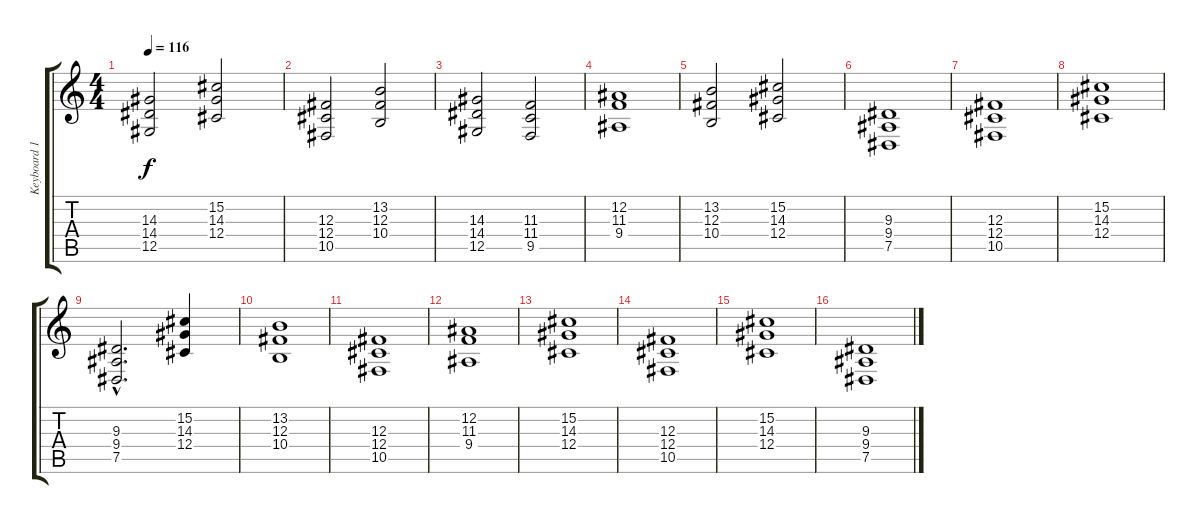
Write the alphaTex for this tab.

\track ("Keyboard 1" "Keyboard 1") {instrument stringensemble1}
\staff {score tabs}
\tuning (Eb4 Bb3 Gb3 Db3 Ab2 Eb2) {hide}
\ts (4 4)
\tempo 116
\clef g2
\ks c
(14.3 14.4 12.5).2{dy f} (15.2 14.3 12.4).2 |
(12.3 12.4 10.5).2 (13.2 12.3 10.4).2 |
(14.3 14.4 12.5).2 (11.3 11.4 9.5).2 |
(12.2 11.3 9.4).1 |
(13.2 12.3 10.4).2 (15.2 14.3 12.4).2 |
(9.3 9.4 7.5).1 |
(12.3 12.4 10.5).1 |
(15.2 14.3 12.4).1 |
(9.3{hac} 9.4{hac} 7.5{hac}).2{d} (15.2 14.3 12.4).4 |
(13.2 12.3 10.4).1 |
(12.3 12.4 10.5).1 |
(12.2 11.3 9.4).1 |
(15.2 14.3 12.4).1 |
(12.3 12.4 10.5).1 |
(15.2 14.3 12.4).1 |
(9.3 9.4 7.5).1
